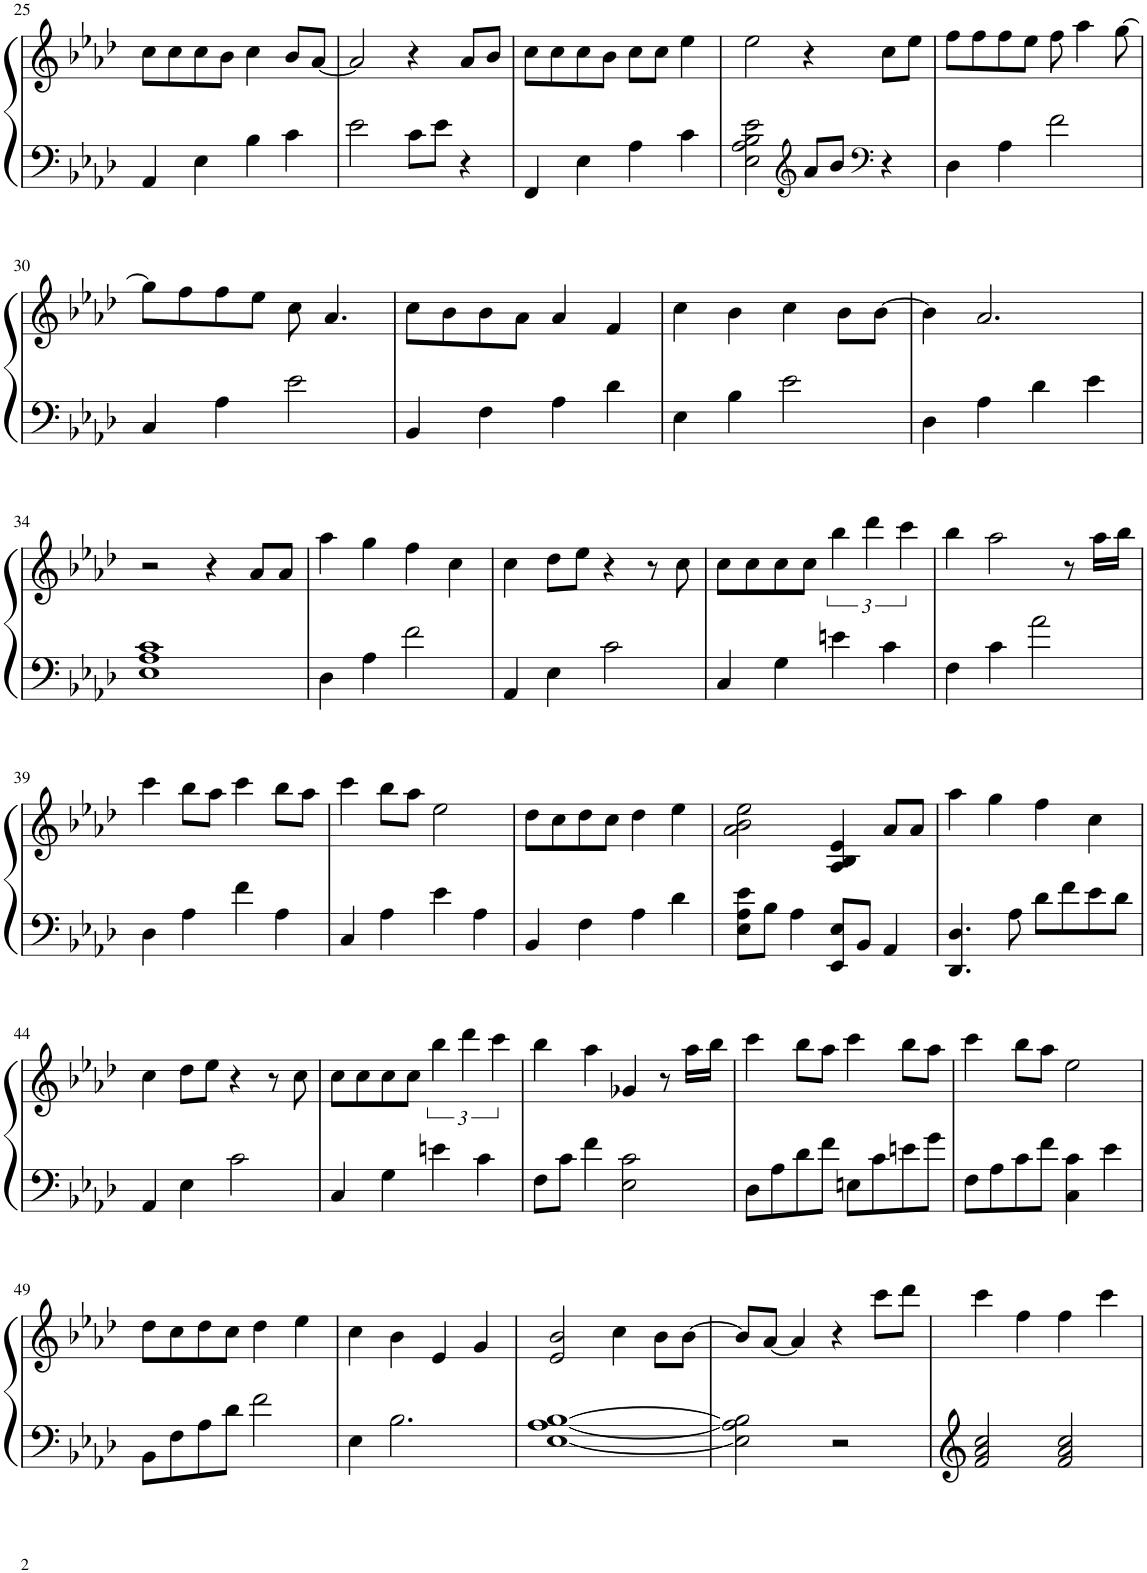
**kern	**kern
*part1	*part1
*staff2	*staff1
*I"钢琴	*
!!LO:PB:g=z
*clefF4	*clefG2
*k[b-e-a-d-]	*k[b-e-a-d-]
*M4/4	*M4/4
*met(c)	*met(c)
=25	=25
4AA-/	8cc\L
.	8cc\
4E-\	8cc\
.	8b-\J
4B-\	4cc\
4c\	8b-/L
.	[8a-/J
=26	=26
2e-\	2a-/]
8c\L	4r
8e-\J	.
4r	8a-/L
.	8b-/J
=27	=27
4FF/	8cc\L
.	8cc\
4E-\	8cc\
.	8b-\J
4A-\	8cc\L
.	8cc\J
4c\	4ee-\
=28	=28
2E-\ 2A-\ 2B-\ 2e-\	2ee-\
*clefG2	*
8a-/L	4r
8b-/J	.
*clefF4	*
4r	8cc\L
.	8ee-\J
=29	=29
4D-\	8ff\L
.	8ff\
4A-\	8ff\
.	8ee-\J
2f\	8ff\
.	4aa-\
.	[8gg\
!!LO:LB:g=z
=30	=30
4C/	8gg\L]
.	8ff\
4A-\	8ff\
.	8ee-\J
2e-\	8cc\
.	4.a-/
=31	=31
4BB-/	8cc\L
.	8b-\
4F\	8b-\
.	8a-\J
4A-\	4a-/
4d-\	4f/
=32	=32
4E-\	4cc\
4B-\	4b-\
2e-\	4cc\
.	8b-\L
.	[8b-\J
=33	=33
4D-\	4b-\]
4A-\	2.a-/
4d-\	.
4e-\	.
!!LO:LB:g=z
=34	=34
1E- 1A- 1c	2r
.	4r
.	8a-/L
.	8a-/J
=35	=35
4D-\	4aa-\
4A-\	4gg\
2f\	4ff\
.	4cc\
=36	=36
4AA-/	4cc\
4E-\	8dd-\L
.	8ee-\J
2c\	4r
.	8r
.	8cc\
=37	=37
4C/	8cc\L
.	8cc\
4G\	8cc\
.	8cc\J
4en\	6bb-\
.	6ddd-\
4c\	.
.	6ccc\
=38	=38
4F\	4bb-\
4c\	2aa-\
2a-\	.
.	8r
.	16aa-\LL
.	16bb-\JJ
!!LO:LB:g=z
=39	=39
4D-\	4ccc\
4A-\	8bb-\L
.	8aa-\J
4f\	4ccc\
4A-\	8bb-\L
.	8aa-\J
=40	=40
4C/	4ccc\
4A-\	8bb-\L
.	8aa-\J
4e-\	2ee-\
4A-\	.
=41	=41
4BB-/	8dd-\L
.	8cc\
4F\	8dd-\
.	8cc\J
4A-\	4dd-\
4d-\	4ee-\
=42	=42
8E-\ 8A-\ 8e-\L	2a-\ 2b-\ 2ee-\
8B-\J	.
4A-\	.
8EE-/ 8E-/L	4A-/ 4B-/ 4e-/
8BB-/J	.
4AA-/	8a-/L
.	8a-/J
=43	=43
4.DD-/ 4.D-/	4aa-\
.	4gg\
8A-\	.
8d-\L	4ff\
8f\	.
8e-\	4cc\
8d-\J	.
!!LO:LB:g=z
=44	=44
4AA-/	4cc\
4E-\	8dd-\L
.	8ee-\J
2c\	4r
.	8r
.	8cc\
=45	=45
4C/	8cc\L
.	8cc\
4G\	8cc\
.	8cc\J
4en\	6bb-\
.	6ddd-\
4c\	.
.	6ccc\
=46	=46
8F\L	4bb-\
8c\J	.
4f\	4aa-\
2E-\ 2c\	4g-X/
.	8r
.	16aa-\LL
.	16bb-\JJ
=47	=47
8D-\L	4ccc\
8A-\	.
8d-\	8bb-\L
8f\J	8aa-\J
8En\L	4ccc\
8c\	.
8en\	8bb-\L
8g\J	8aa-\J
=48	=48
8F\L	4ccc\
8A-\	.
8c\	8bb-\L
8f\J	8aa-\J
4C\ 4c\	2ee-\
4e-\	.
!!LO:LB:g=z
=49	=49
8BB-\L	8dd-\L
8F\	8cc\
8A-\	8dd-\
8d-\J	8cc\J
2f\	4dd-\
.	4ee-\
=50	=50
4E-\	4cc\
2.B-\	4b-\
.	4e-/
.	4g/
=51	=51
[1E- [1A- [1B-	2e-/ 2b-/
.	4cc\
.	8b-\L
.	[8b-\J
=52	=52
2E-\] 2A-\] 2B-\]	8b-/L]
.	[8a-/J
.	4a-/]
2r	4r
.	8ccc\L
.	8ddd-\J
=53	=53
2f/ 2a-/ 2cc/	4ccc\
.	4ff\
2f/ 2a-/ 2cc/	4ff\
.	4ccc\
=	=
*-	*-
